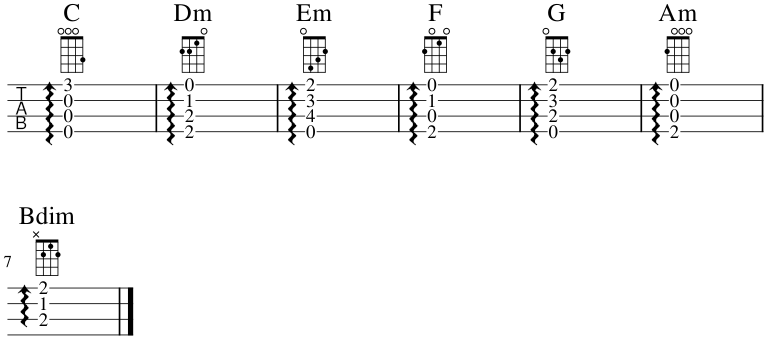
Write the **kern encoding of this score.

**kern	**harte
*part1	*part1
*staff1	*
*I"Ukulélé	*
*I'Uk.	*
*stria4	*
*	*
*k[]	*
*M4/4	*
=1	=1
1g:: 1c:: 1e:: 1cc::	C:maj
=2	=2
!	!LO:H:kt=m
1a:: 1d:: 1f:: 1a::	D:min
=3	=3
!	!LO:H:kt=m
1g:: 1e:: 1g:: 1b::	E:min
=4	=4
1a:: 1c:: 1f:: 1a::	F:maj
=5	=5
1g:: 1d:: 1g:: 1b::	G:maj
=6	=6
!	!LO:H:kt=m
1a:: 1c:: 1e:: 1a::	A:min
!!LO:LB:g=z
=7	=7
!	!LO:H:kt=dim
1d:: 1f:: 1b::	B:dim
==	==
*-	*-
